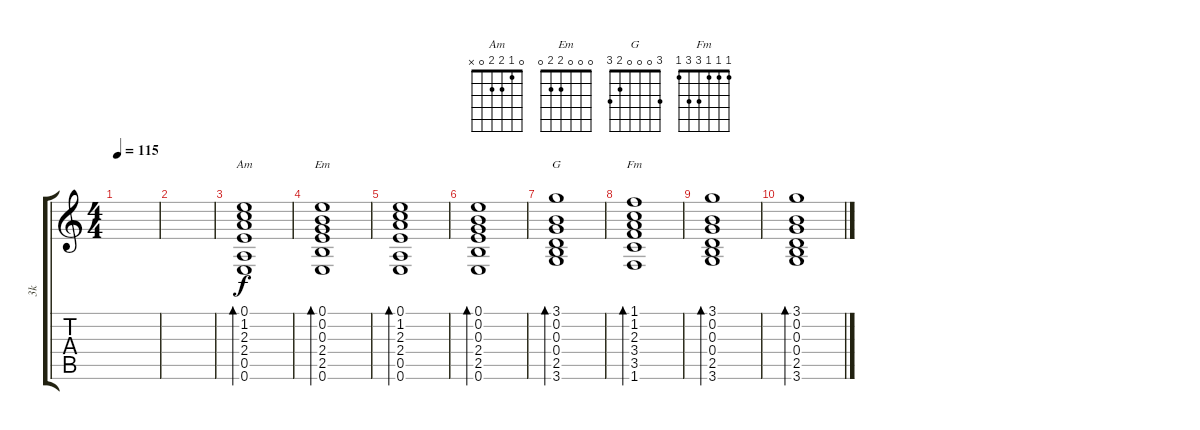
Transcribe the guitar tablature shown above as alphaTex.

\track ("3k" "3k") {instrument acousticbass}
\staff {score tabs}
\tuning (E4 B3 G3 D3 A2 E2) {hide}
\chord ("Am" 0 1 2 2 0 x)
\chord ("Em" 0 0 0 2 2 0)
\chord ("G" 3 0 0 0 2 3)
\chord ("Fm" 1 1 1 3 3 1)
\ts (4 4)
\tempo 115
\clef g2
\ks c
|
|
(0.1 1.2 2.3 2.4 0.5 0.6).1{bd 480 ch "Am"} |
(0.1 0.2 0.3 2.4 2.5 0.6).1{bd 480 ch "Em"} |
(0.1 1.2 2.3 2.4 0.5 0.6).1{bd 480} |
(0.1 0.2 0.3 2.4 2.5 0.6).1{bd 480} |
(3.1 0.2 0.3 0.4 2.5 3.6).1{bd 480 ch "G"} |
(1.1 1.2 2.3 3.4 3.5 1.6).1{bd 480 ch "Fm"} |
(3.1 0.2 0.3 0.4 2.5 3.6).1{bd 480} |
(3.1 0.2 0.3 0.4 2.5 3.6).1{bd 480}
